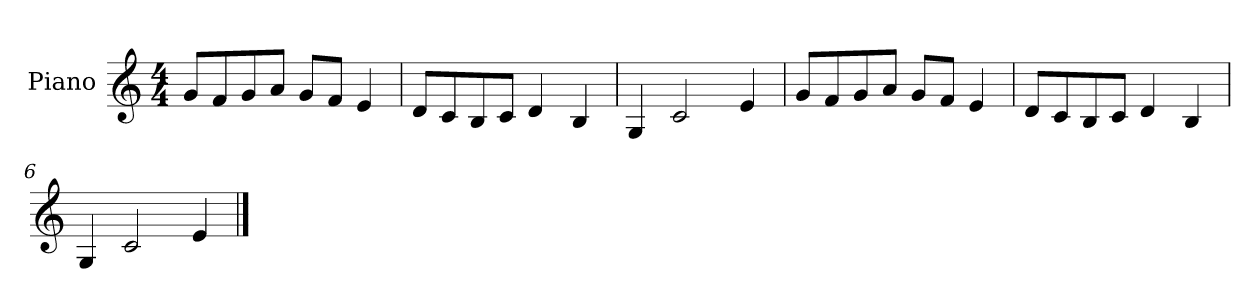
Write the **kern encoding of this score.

**kern
*part1
*staff1
*I"Piano
*I'P-no
*clefG2
*k[]
*M4/4
*MM90
=1
8g/L
8f/
8g/
8a/J
8g/L
8f/J
4e/
=2
8d/L
8c/
8B/
8c/J
4d/
4B/
=3
4G/
2c/
4e/
=4
8g/L
8f/
8g/
8a/J
8g/L
8f/J
4e/
=5
8d/L
8c/
8B/
8c/J
4d/
4B/
=6
4G/
2c/
4e/
==
*-
